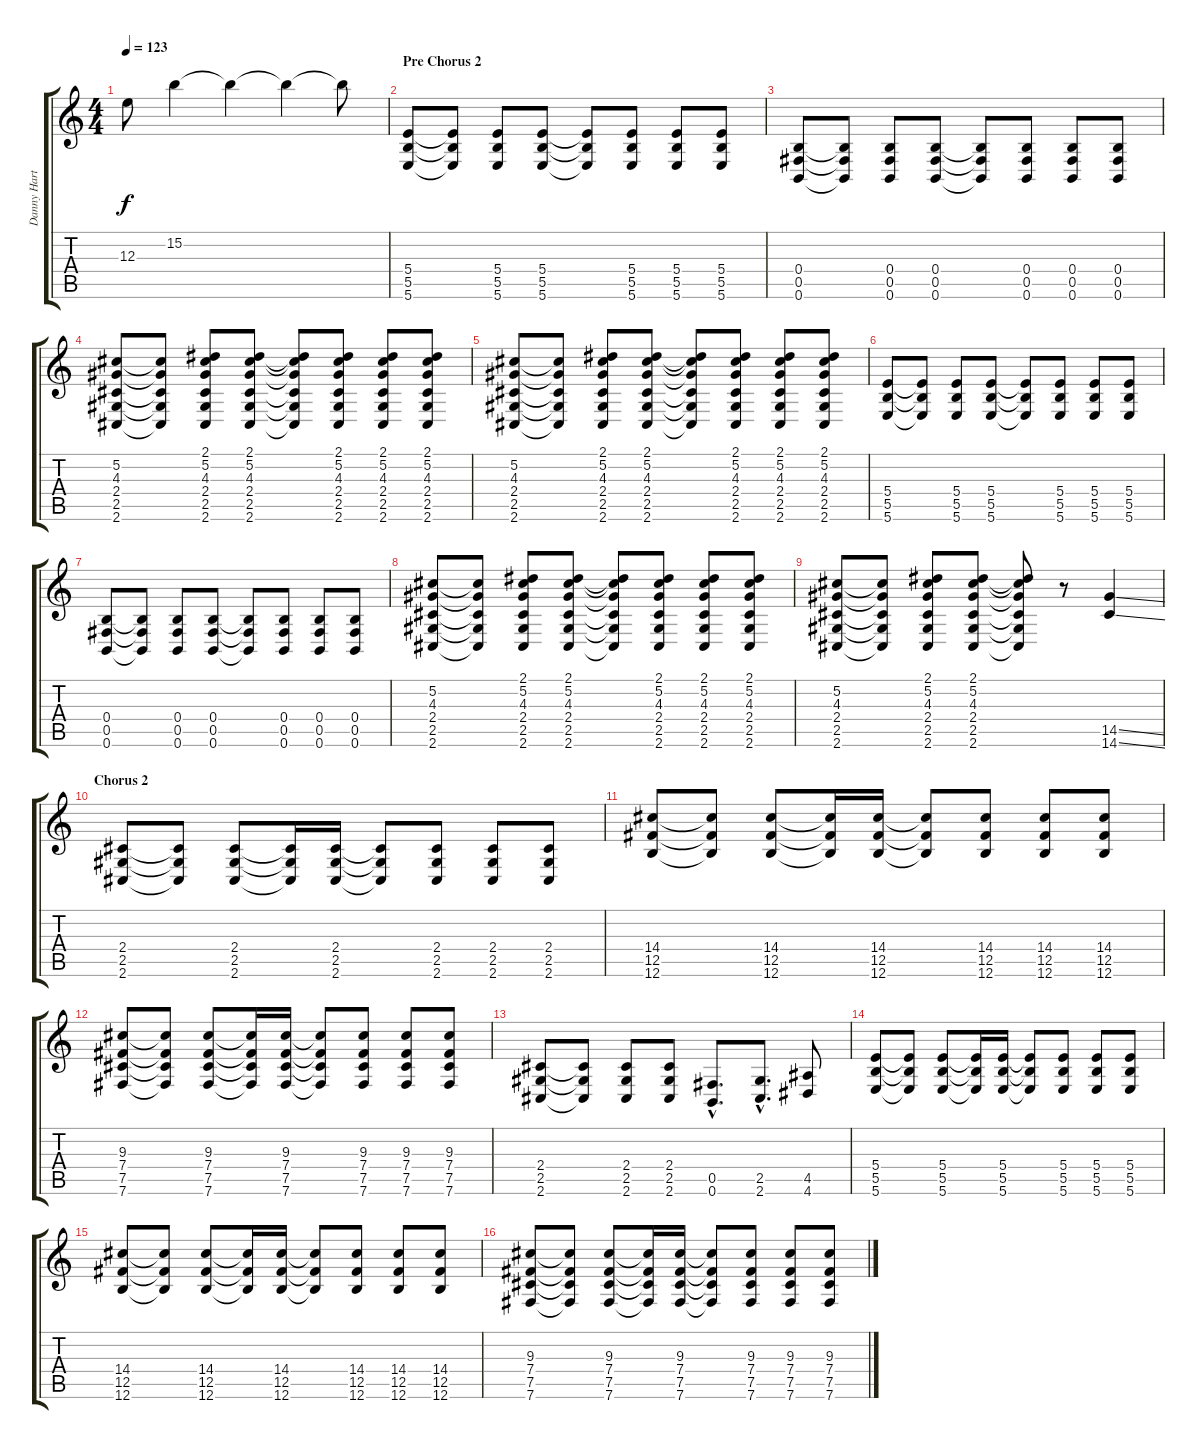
\track ("Danny Hartwell (Guitar Volume)" "Danny Hart") {instrument distortionguitar}
\staff {score tabs}
\tuning (Db4 Ab3 E3 B2 Gb2 B1) {hide}
\ts (4 4)
\tempo 123
\clef g2
\ks c
12.3{t}.8{dy f} 15.2.4 15.2{t}.4 15.2{t}.4 15.2{t}.8 |
\section ("" "Pre Chorus 2")
(5.4 5.5 5.6).8{instrument distortionguitar} (5.4{t} 5.5{t} 5.6{t}).8 (5.4 5.5 5.6).8 (5.4 5.5 5.6).8 (5.4{t} 5.5{t} 5.6{t}).8 (5.4 5.5 5.6).8 (5.4 5.5 5.6).8 (5.4 5.5 5.6).8 |
(0.4 0.5 0.6).8 (0.4{t} 0.5{t} 0.6{t}).8 (0.4 0.5 0.6).8 (0.4 0.5 0.6).8 (0.4{t} 0.5{t} 0.6{t}).8 (0.4 0.5 0.6).8 (0.4 0.5 0.6).8 (0.4 0.5 0.6).8 |
(5.2 4.3 2.4 2.5 2.6).8 (5.2{t} 4.3{t} 2.4{t} 2.5{t} 2.6{t}).8 (2.1 5.2 4.3 2.4 2.5 2.6).8 (2.1 5.2 4.3 2.4 2.5 2.6).8 (2.1{t} 5.2{t} 4.3{t} 2.4{t} 2.5{t} 2.6{t}).8 (2.1 5.2 4.3 2.4 2.5 2.6).8 (2.1 5.2 4.3 2.4 2.5 2.6).8 (2.1 5.2 4.3 2.4 2.5 2.6).8 |
(5.2 4.3 2.4 2.5 2.6).8 (5.2{t} 4.3{t} 2.4{t} 2.5{t} 2.6{t}).8 (2.1 5.2 4.3 2.4 2.5 2.6).8 (2.1 5.2 4.3 2.4 2.5 2.6).8 (2.1{t} 5.2{t} 4.3{t} 2.4{t} 2.5{t} 2.6{t}).8 (2.1 5.2 4.3 2.4 2.5 2.6).8 (2.1 5.2 4.3 2.4 2.5 2.6).8 (2.1 5.2 4.3 2.4 2.5 2.6).8 |
(5.4 5.5 5.6).8 (5.4{t} 5.5{t} 5.6{t}).8 (5.4 5.5 5.6).8 (5.4 5.5 5.6).8 (5.4{t} 5.5{t} 5.6{t}).8 (5.4 5.5 5.6).8 (5.4 5.5 5.6).8 (5.4 5.5 5.6).8 |
(0.4 0.5 0.6).8 (0.4{t} 0.5{t} 0.6{t}).8 (0.4 0.5 0.6).8 (0.4 0.5 0.6).8 (0.4{t} 0.5{t} 0.6{t}).8 (0.4 0.5 0.6).8 (0.4 0.5 0.6).8 (0.4 0.5 0.6).8 |
(5.2 4.3 2.4 2.5 2.6).8 (5.2{t} 4.3{t} 2.4{t} 2.5{t} 2.6{t}).8 (2.1 5.2 4.3 2.4 2.5 2.6).8 (2.1 5.2 4.3 2.4 2.5 2.6).8 (2.1{t} 5.2{t} 4.3{t} 2.4{t} 2.5{t} 2.6{t}).8 (2.1 5.2 4.3 2.4 2.5 2.6).8 (2.1 5.2 4.3 2.4 2.5 2.6).8 (2.1 5.2 4.3 2.4 2.5 2.6).8 |
(5.2 4.3 2.4 2.5 2.6).8 (5.2{t} 4.3{t} 2.4{t} 2.5{t} 2.6{t}).8 (2.1 5.2 4.3 2.4 2.5 2.6).8 (2.1 5.2 4.3 2.4 2.5 2.6).8 (2.1{t} 5.2{t} 4.3{t} 2.4{t} 2.5{t} 2.6{t}).8 r.8 (14.5{ss} 14.6{ss}).4 |
\section ("" "Chorus 2")
(2.4 2.5 2.6).8 (2.4{t} 2.5{t} 2.6{t}).8 (2.4 2.5 2.6).8 (2.4{t} 2.5{t} 2.6{t}).16 (2.4 2.5 2.6).16 (2.4{t} 2.5{t} 2.6{t}).8 (2.4 2.5 2.6).8 (2.4 2.5 2.6).8 (2.4 2.5 2.6).8 |
(14.4 12.5 12.6).8 (14.4{t} 12.5{t} 12.6{t}).8 (14.4 12.5 12.6).8 (14.4{t} 12.5{t} 12.6{t}).16 (14.4 12.5 12.6).16 (14.4{t} 12.5{t} 12.6{t}).8 (14.4 12.5 12.6).8 (14.4 12.5 12.6).8 (14.4 12.5 12.6).8 |
(9.3 7.4 7.5 7.6).8 (9.3{t} 7.4{t} 7.5{t} 7.6{t}).8 (9.3 7.4 7.5 7.6).8 (9.3{t} 7.4{t} 7.5{t} 7.6{t}).16 (9.3 7.4 7.5 7.6).16 (9.3{t} 7.4{t} 7.5{t} 7.6{t}).8 (9.3 7.4 7.5 7.6).8 (9.3 7.4 7.5 7.6).8 (9.3 7.4 7.5 7.6).8 |
(2.4 2.5 2.6).8 (2.4{t} 2.5{t} 2.6{t}).8 (2.4 2.5 2.6).8 (2.4 2.5 2.6).8 (0.5{hac} 0.6{hac}).8{d} (2.5{hac} 2.6{hac}).8{d} (4.5 4.6).8 |
(5.4 5.5 5.6).8 (5.4{t} 5.5{t} 5.6{t}).8 (5.4 5.5 5.6).8 (5.4{t} 5.5{t} 5.6{t}).16 (5.4 5.5 5.6).16 (5.4{t} 5.5{t} 5.6{t}).8 (5.4 5.5 5.6).8 (5.4 5.5 5.6).8 (5.4 5.5 5.6).8 |
(14.4 12.5 12.6).8 (14.4{t} 12.5{t} 12.6{t}).8 (14.4 12.5 12.6).8 (14.4{t} 12.5{t} 12.6{t}).16 (14.4 12.5 12.6).16 (14.4{t} 12.5{t} 12.6{t}).8 (14.4 12.5 12.6).8 (14.4 12.5 12.6).8 (14.4 12.5 12.6).8 |
(9.3 7.4 7.5 7.6).8 (9.3{t} 7.4{t} 7.5{t} 7.6{t}).8 (9.3 7.4 7.5 7.6).8 (9.3{t} 7.4{t} 7.5{t} 7.6{t}).16 (9.3 7.4 7.5 7.6).16 (9.3{t} 7.4{t} 7.5{t} 7.6{t}).8 (9.3 7.4 7.5 7.6).8 (9.3 7.4 7.5 7.6).8 (9.3 7.4 7.5 7.6).8
